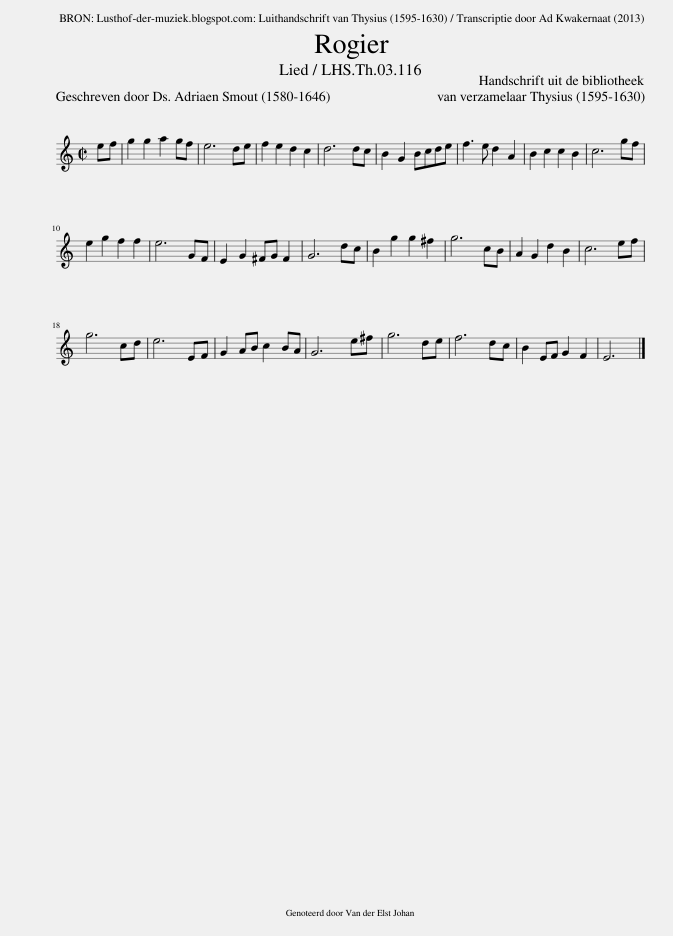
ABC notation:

X:1
L:1/8
Q:1/2=100
M:2/2
I:linebreak $
K:C
V:1 treble
V:1
 ef | g2 g2 a2 gf | e6 de | f2 e2 d2 c2 | d6 dc | %5
 B2 G2 Bcde | f3 e d2 A2 | B2 c2 c2 B2 | c6 gf |$ e2 g2 f2 f2 | %10
 e6 GF | E2 G2 ^FG F2 | G6 dc | B2 g2 g2 ^f2 | g6 cB | %15
 A2 G2 d2 B2 | c6 ef |$ g6 cd | e6 EF | G2 AB c2 BA | %20
 G6 e^f | g6 de | f6 dc | B2 EF G2 F2 | E6 |] %25
